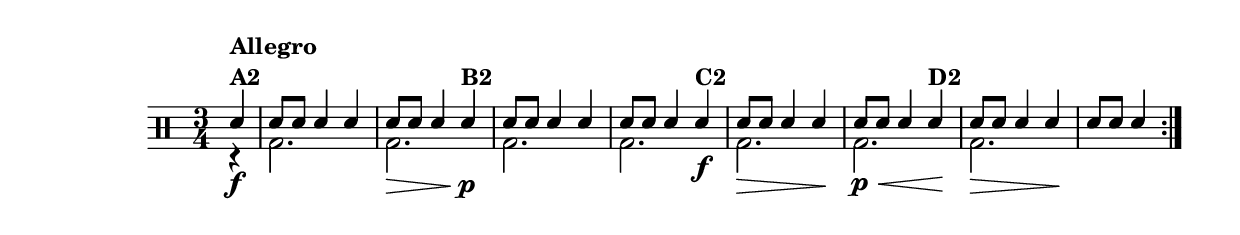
%-*- coding: utf-8 -*-

\version "2.14.2"

%\header {title = "variacoes sobre terezinha - variacao 2"}

\drums {

\override Score.BarNumber #'transparent = ##t
\override Staff.TimeSignature #'style = #'()
\time 3/4 
\partial 4*1

\context DrumVoice = "1" { }
\context DrumVoice = "2" {  }

<<
{
\repeat volta 2 {
sn4^\markup {\column {\bold  {Allegro A2}}} 
sn8 sn sn4 sn
sn8 sn sn4 sn^\markup{\bold {B2}} 
sn8 sn sn4 sn
sn8 sn sn4 sn\f^\markup{\bold {C2}} 
sn8 sn sn4 sn
sn8 sn sn4 sn^\markup{\bold {D2}} 
sn8 sn sn4 sn
sn8 sn sn4 
}
}

\\
{
r4\f
bd2.
<< bd2. {s4\> s4 s4\!\p} >>
bd2.
bd2.
<< bd2. {s4\> s4 s4\!} >>
<< bd2. {s4\p\< s4 s4\!} >>
<< bd2. {s4\> s4 s4\!} >>
}
>>
}

